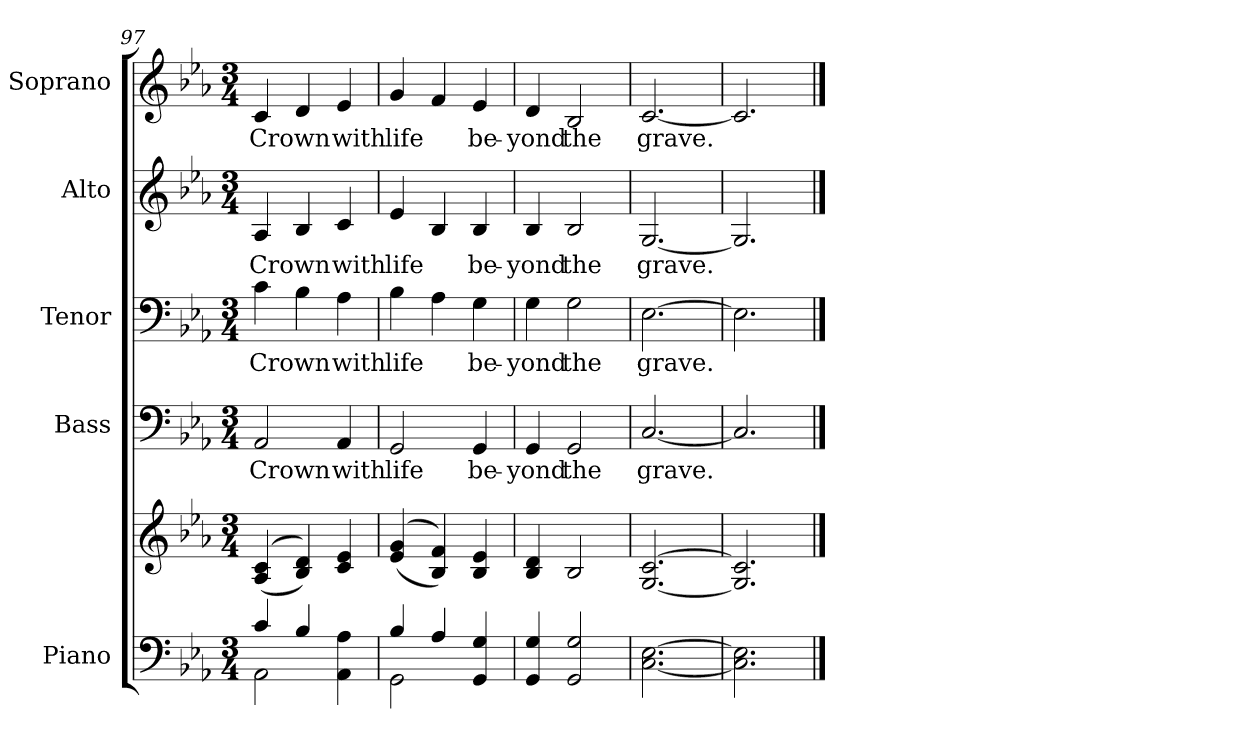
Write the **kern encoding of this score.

**kern	**kern	**kern	**text	**kern	**text	**kern	**text	**kern	**text
*part5	*part5	*part4	*part4	*part3	*part3	*part2	*part2	*part1	*part1
*staff6	*staff5	*staff4	*staff4	*staff3	*staff3	*staff2	*staff2	*staff1	*staff1
*I"Piano	*	*I"Bass	*	*I"Tenor	*	*I"Alto	*	*I"Soprano	*
*I'Pno.	*	*I'B.	*	*I'T.	*	*I'A.	*	*I'S.	*
*clefF4	*clefG2	*clefF4	*	*clefF4	*	*clefG2	*	*clefG2	*
*k[b-e-a-]	*k[b-e-a-]	*k[b-e-a-]	*	*k[b-e-a-]	*	*k[b-e-a-]	*	*k[b-e-a-]	*
*E-:	*E-:	*E-:	*	*E-:	*	*E-:	*	*E-:	*
*M3/4	*M3/4	*M3/4	*	*M3/4	*	*M3/4	*	*M3/4	*
=97	=97	=97	=97	=97	=97	=97	=97	=97	=97
*^	*	*	*	*	*	*	*	*	*
!	!	!	!	!LO:LY:b:color=#000000	!	!	!	!	!	!
!	!	!	!	!	!	!LO:LY:b:color=#000000	!	!	!	!
!	!	!	!	!	!	!	!	!LO:LY:b:color=#000000	!	!
!	!	!	!	!	!	!	!	!	!	!LO:LY:b:color=#000000
4ci/	2AA-i\	((4A-i/ 4ci	2AA-i/	Crown	4ci\	Crown	4A-i/	Crown	4ci/	Crown
4B-i/	.	4B-i/ 4di))	.	.	4B-i\	.	4B-i/	.	4di/	.
!	!	!	!	!LO:LY:b:color=#000000	!	!	!	!	!	!
!	!	!	!	!	!	!LO:LY:b:color=#000000	!	!	!	!
!	!	!	!	!	!	!	!	!LO:LY:b:color=#000000	!	!
!	!	!	!	!	!	!	!	!	!	!LO:LY:b:color=#000000
4AA-i\ 4A-i	4ryy	4ci/ 4e-i	4AA-i/	with	4A-i\	with	4ci/	with	4e-i/	with
=98	=98	=98	=98	=98	=98	=98	=98	=98	=98	=98
!	!	!	!	!LO:LY:b:color=#000000	!	!	!	!	!	!
!	!	!	!	!	!	!LO:LY:b:color=#000000	!	!	!	!
!	!	!	!	!	!	!	!	!LO:LY:b:color=#000000	!	!
!	!	!	!	!	!	!	!	!	!	!LO:LY:b:color=#000000
4B-i/	2GGi\	((4e-i/ 4gi	2GGi/	life	4B-i\	life	4e-i/	life	4gi/	life
4A-i/	.	4B-i/ 4fi))	.	.	4A-i\	.	4B-i/	.	4fi/	.
!	!	!	!	!LO:LY:b:color=#000000	!	!	!	!	!	!
!	!	!	!	!	!	!LO:LY:b:color=#000000	!	!	!	!
!	!	!	!	!	!	!	!	!LO:LY:b:color=#000000	!	!
!	!	!	!	!	!	!	!	!	!	!LO:LY:b:color=#000000
4GGi/ 4Gi	4ryy	4B-i/ 4e-i	4GGi/	be-	4Gi\	be-	4B-i/	be-	4e-i/	be-
*v	*v	*	*	*	*	*	*	*	*	*
!!LO:LB:g=z
=99	=99	=99	=99	=99	=99	=99	=99	=99	=99
*^	*	*	*	*	*	*	*	*	*
!	!	!	!	!LO:LY:b:color=#000000	!	!	!	!	!	!
*v	*v	*	*	*	*	*	*	*	*	*
*^	*	*	*	*	*	*	*	*	*
!	!	!	!	!	!	!LO:LY:b:color=#000000	!	!	!	!
*v	*v	*	*	*	*	*	*	*	*	*
*^	*	*	*	*	*	*	*	*	*
!	!	!	!	!	!	!	!	!LO:LY:b:color=#000000	!	!
*v	*v	*	*	*	*	*	*	*	*	*
*^	*	*	*	*	*	*	*	*	*
!	!	!	!	!	!	!	!	!	!	!LO:LY:b:color=#000000
*v	*v	*	*	*	*	*	*	*	*	*
4GGi/ 4Gi	4B-i/ 4di	4GGi/	-yond	4Gi\	-yond	4B-i/	-yond	4di/	-yond
!	!	!	!LO:LY:b:color=#000000	!	!	!	!	!	!
!	!	!	!	!	!LO:LY:b:color=#000000	!	!	!	!
!	!	!	!	!	!	!	!LO:LY:b:color=#000000	!	!
!	!	!	!	!	!	!	!	!	!LO:LY:b:color=#000000
2GGi/ 2Gi	2B-i/	2GGi/	the	2Gi\	the	2B-i/	the	2B-i/	the
=100	=100	=100	=100	=100	=100	=100	=100	=100	=100
!	!	!	!LO:LY:b:color=#000000	!	!	!	!	!	!
!	!	!	!	!	!LO:LY:b:color=#000000	!	!	!	!
!	!	!	!	!	!	!	!LO:LY:b:color=#000000	!	!
!	!	!	!	!	!	!	!	!	!LO:LY:b:color=#000000
[<2.Ci\ [>2.E-i	[<2.Gi/ [>2.ci	[<2.Ci/	grave.	[>2.E-i\	grave.	[<2.Gi/	grave.	[<2.ci/	grave.
=101	=101	=101	=101	=101	=101	=101	=101	=101	=101
2.Ci\] 2.E-i]	2.Gi/] 2.ci]	2.Ci/]	.	2.E-i\]	.	2.Gi/]	.	2.ci/]	.
==	==	==	==	==	==	==	==	==	==
*-	*-	*-	*-	*-	*-	*-	*-	*-	*-
